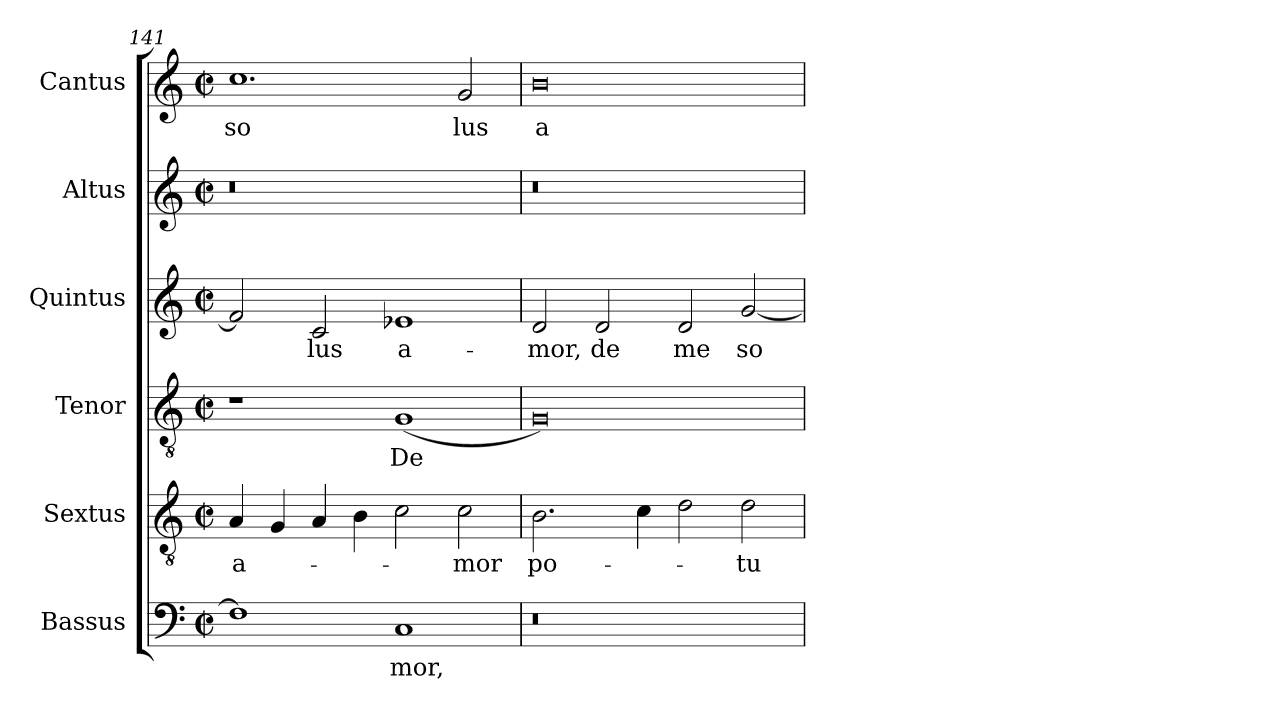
**kern	**text	**kern	**text	**kern	**text	**kern	**text	**kern	**kern	**text
*part6	*part6	*part5	*part5	*part4	*part4	*part3	*part3	*part2	*part1	*part1
*staff6	*staff6	*staff5	*staff5	*staff4	*staff4	*staff3	*staff3	*staff2	*staff1	*staff1
*I"Bassus	*	*I"Sextus	*	*I"Tenor	*	*I"Quintus	*	*I"Altus	*I"Cantus	*
*I'Bassus	*	*I'Sextus	*	*I'Tenor	*	*I'Quintus	*	*I'Altus	*I'Cantus	*
*clefF4	*	*clefGv2	*	*clefGv2	*	*clefG2	*	*clefG2	*clefG2	*
*k[]	*	*k[]	*	*k[]	*	*k[]	*	*k[]	*k[]	*
*C:	*	*C:	*	*C:	*	*C:	*	*C:	*C:	*
*M2/2	*	*M2/2	*	*M2/2	*	*M2/2	*	*M2/2	*M2/2	*
*met(c|)	*	*met(c|)	*	*met(c|)	*	*met(c|)	*	*met(c|)	*met(c|)	*
=141	=141	=141	=141	=141	=141	=141	=141	=141	=141	=141
!	!	!	!LO:LY:b:cj	!	!	!	!	!	!	!LO:LY:b:cj
1F]	.	4A/	a-	1r	.	2f/]	.	0r	1.cc	so
.	.	4G/	.	.	.	.	.	.	.	.
!	!	!	!	!	!	!	!LO:LY:b:cj	!	!	!
.	.	4A/	.	.	.	2c/	-lus	.	.	.
.	.	4B\	.	.	.	.	.	.	.	.
!	!LO:LY:b:cj	!	!	!	!LO:LY:b:cj	!	!LO:LY:b:cj	!	!	!
1C	-mor,	2c\	.	(<1G	De	1e-X	a-	.	.	.
!	!	!	!LO:LY:b:cj	!	!	!	!	!	!	!LO:LY:b:cj
.	.	2c\	-mor	.	.	.	.	.	2g/	lus
=142	=142	=142	=142	=142	=142	=142	=142	=142	=142	=142
!	!	!	!LO:LY:b:cj	!	!	!	!LO:LY:b:cj	!	!	!LO:LY:b:cj
0r	.	2.B\	po-	0G)	.	2d/	-mor,	0r	0b	a
!	!	!	!	!	!	!	!LO:LY:b:cj	!	!	!
.	.	.	.	.	.	2d/	de	.	.	.
.	.	4c\	.	.	.	.	.	.	.	.
!	!	!	!	!	!	!	!LO:LY:b:cj	!	!	!
.	.	2d\	.	.	.	2d/	me	.	.	.
!	!	!	!LO:LY:b:cj	!	!	!	!LO:LY:b:cj	!	!	!
.	.	2d\	-tu-	.	.	[<2g/	so-	.	.	.
=	=	=	=	=	=	=	=	=	=	=
*-	*-	*-	*-	*-	*-	*-	*-	*-	*-	*-
